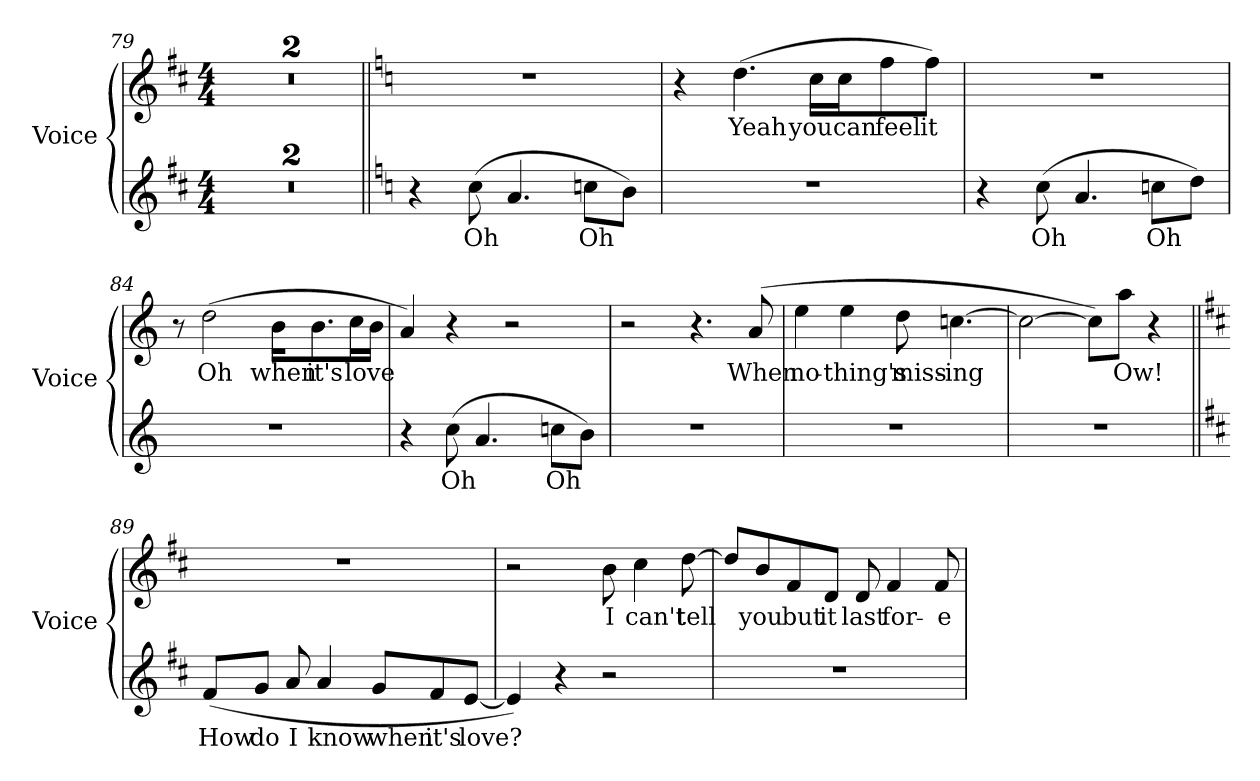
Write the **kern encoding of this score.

**kern	**text	**kern	**text
*part2	*part2	*part1	*part1
*staff2	*staff2	*staff1	*staff1
*I"Voice	*	*I"Voice	*
*I'Voice	*	*I'Voice	*
*clefG2	*	*clefG2	*
*k[f#c#]	*	*k[f#c#]	*
*D:	*	*D:	*
*M4/4	*	*M4/4	*
=79	=79	=79	=79
1r	.	1r	.
=80	=80	=80	=80
1r	.	1r	.
=81||	=81||	=81||	=81||
*k[]	*	*k[]	*
*C:	*	*C:	*
4r	.	1r	.
!	!LO:LY:b:color=#000000	!	!
(8cci\	Oh	.	.
4.ai/	.	.	.
!	!LO:LY:b:color=#000000	!	!
8ccni\L	Oh	.	.
8bi\J)	.	.	.
!!LO:LB:g=z
=82	=82	=82	=82
1r	.	4r	.
!	!	!	!LO:LY:b:color=#000000
.	.	(4.ddi\	Yeah
!	!	!	!LO:LY:b:color=#000000
.	.	16cci\LL	you
!	!	!	!LO:LY:b:color=#000000
.	.	16cci\J	can
!	!	!	!LO:LY:b:color=#000000
.	.	8ffi\	feel
!	!	!	!LO:LY:b:color=#000000
.	.	8ffi\J)	it
=83	=83	=83	=83
4r	.	1r	.
!	!LO:LY:b:color=#000000	!	!
(8cci\	Oh	.	.
4.ai/	.	.	.
!	!LO:LY:b:color=#000000	!	!
8ccni\L	Oh	.	.
8ddi\J)	.	.	.
=84	=84	=84	=84
1r	.	8r	.
!	!	!	!LO:LY:b:color=#000000
.	.	(2ddi\	Oh
!	!	!	!LO:LY:b:color=#000000
.	.	16bi\KL	when
!	!	!	!LO:LY:b:color=#000000
.	.	8.bi\	it's
!	!	!	!LO:LY:b:color=#000000
.	.	16cci\L	love
.	.	16bi\JJ	.
=85	=85	=85	=85
4r	.	4ai/)	.
!	!LO:LY:b:color=#000000	!	!
(8cci\	Oh	4r	.
4.ai/	.	.	.
.	.	2r	.
!	!LO:LY:b:color=#000000	!	!
8ccni\L	Oh	.	.
8bi\J)	.	.	.
=86	=86	=86	=86
1r	.	2r	.
.	.	4.r	.
!	!	!	!LO:LY:b:color=#000000
.	.	(8ai/	When
!!LO:LB:g=z
=87	=87	=87	=87
!	!	!	!LO:LY:b:color=#000000
1r	.	4eei\	no-
!	!	!	!LO:LY:b:color=#000000
.	.	4eei\	-thing's
!	!	!	!LO:LY:b:color=#000000
.	.	8ddi\	miss-
!	!	!	!LO:LY:b:color=#000000
.	.	[4.ccni\	-ing
=88	=88	=88	=88
1r	.	2cci\_	.
.	.	8cci\L])	.
!	!	!	!LO:LY:b:color=#000000
.	.	8aai\J	Ow!
.	.	4r	.
=89||	=89||	=89||	=89||
*k[f#c#]	*	*k[f#c#]	*
*D:	*	*D:	*
!	!LO:LY:b:color=#000000	!	!
(8f#i/L	How	1r	.
!	!LO:LY:b:color=#000000	!	!
8gi/J	do	.	.
!	!LO:LY:b:color=#000000	!	!
8ai/	I	.	.
!	!LO:LY:b:color=#000000	!	!
4ai/	know	.	.
!	!LO:LY:b:color=#000000	!	!
8gi/L	when	.	.
!	!LO:LY:b:color=#000000	!	!
8f#i/	it's	.	.
!	!LO:LY:b:color=#000000	!	!
[8ei/J	love?	.	.
=90	=90	=90	=90
4ei/])	.	2r	.
4r	.	.	.
!	!	!	!LO:LY:b:color=#000000
2r	.	8bi\	I
!	!	!	!LO:LY:b:color=#000000
.	.	4cc#i\	can't
!	!	!	!LO:LY:b:color=#000000
.	.	[8ddi\	tell
!!LO:LB:g=z
=91	=91	=91	=91
1r	.	8ddi/L]	.
!	!	!	!LO:LY:b:color=#000000
.	.	8bi/	you
!	!	!	!LO:LY:b:color=#000000
.	.	8f#i/	but
!	!	!	!LO:LY:b:color=#000000
.	.	8di/J	it
!	!	!	!LO:LY:b:color=#000000
.	.	8di/	last
!	!	!	!LO:LY:b:color=#000000
.	.	4f#i/	for-
!	!	!	!LO:LY:b:color=#000000
.	.	8f#i/	-e-
=	=	=	=
*-	*-	*-	*-
